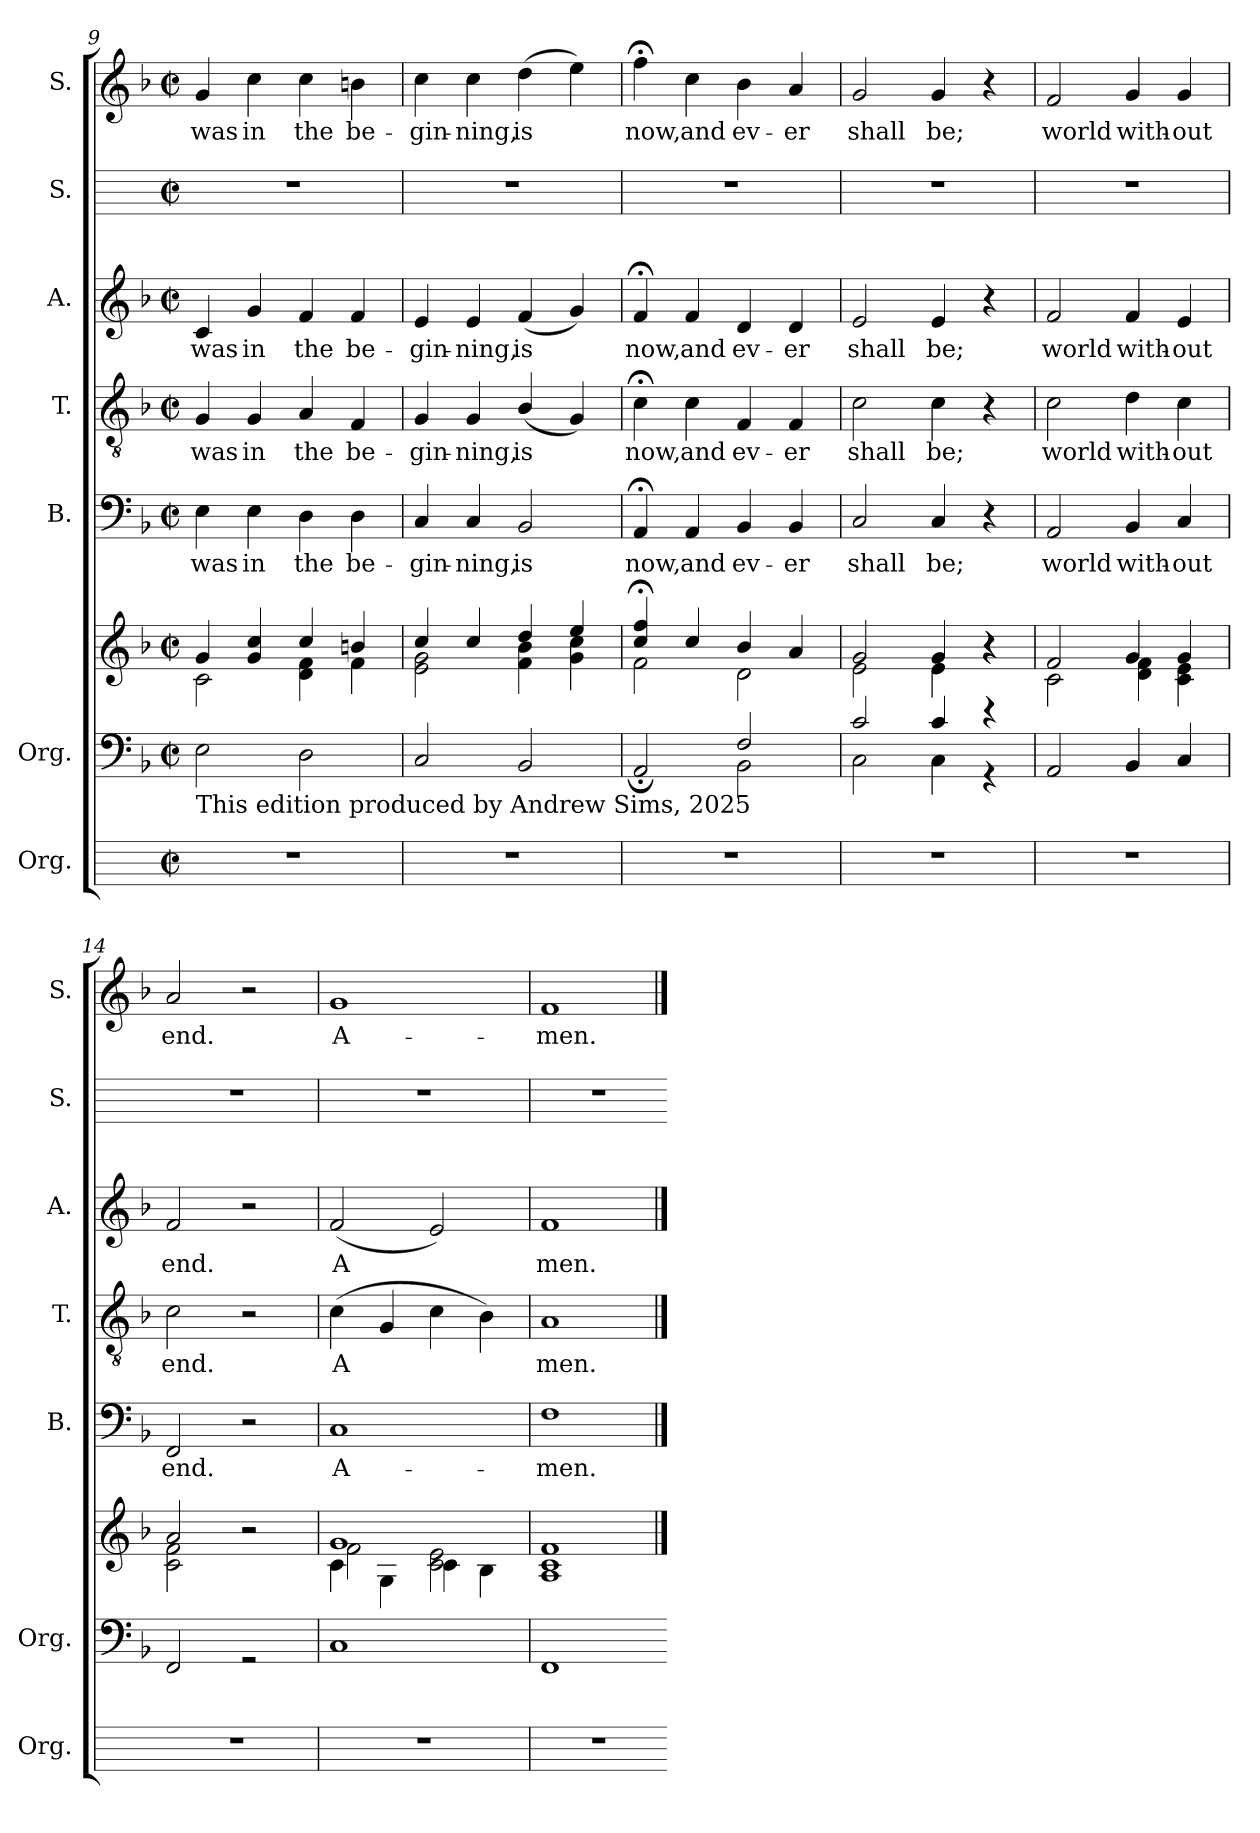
**kern	**kern	**kern	**kern	**text	**kern	**text	**kern	**text	**kern	**kern	**text
*part7	*part6	*part6	*part5	*part5	*part4	*part4	*part3	*part3	*part2	*part1	*part1
*staff8	*staff7	*staff6	*staff5	*staff5	*staff4	*staff4	*staff3	*staff3	*staff2	*staff1	*staff1
*I"Org.	*I"Org.	*	*I"B.	*	*I"T.	*	*I"A.	*	*I"S.	*I"S.	*
*I'Org.	*I'Org.	*	*I'B.	*	*I'T.	*	*I'A.	*	*I'S.	*I'S.	*
!!LO:LB:g=z
*	*clefF4	*clefG2	*clefF4	*	*clefGv2	*	*clefG2	*	*	*clefG2	*
*	*k[b-]	*k[b-]	*k[b-]	*	*k[b-]	*	*k[b-]	*	*	*k[b-]	*
*	*F:	*F:	*F:	*	*F:	*	*F:	*	*	*F:	*
*M2/2	*M2/2	*M2/2	*M2/2	*	*M2/2	*	*M2/2	*	*M2/2	*M2/2	*
*met(c|)	*met(c|)	*met(c|)	*met(c|)	*	*met(c|)	*	*met(c|)	*	*met(c|)	*met(c|)	*
=9	=9	=9	=9	=9	=9	=9	=9	=9	=9	=9	=9
*	*^	*^	*	*	*	*	*	*	*	*	*
*	*	*	*	*^	*	*	*	*	*	*	*	*	*
!	!LO:TX:b:t=This edition produced by Andrew Sims, 2025	!	!	!	!	!	!	!	!	!	!	!	!	!
!	!	!	!	!	!	!	!LO:LY:b	!	!LO:LY:b	!	!LO:LY:b	!	!	!LO:LY:b
1r	1ryy	2E\	4g/	2c\	1ryy	4E	was	4G	was	4c	was	1r	4g	was
!	!	!	!	!	!	!	!LO:LY:b	!	!LO:LY:b	!	!LO:LY:b	!	!	!LO:LY:b
.	.	.	4g/ 4cc/	.	.	4E	in	4G	in	4g	in	.	4cc	in
!	!	!	!	!	!	!	!LO:LY:b	!	!LO:LY:b	!	!LO:LY:b	!	!	!LO:LY:b
.	.	2D\	4cc/	4d\ 4f\	.	4D	the	4A	the	4f	the	.	4cc	the
!	!	!	!	!	!	!	!LO:LY:b	!	!LO:LY:b	!	!LO:LY:b	!	!	!LO:LY:b
.	.	.	4bn/	4f\	.	4D	be-	4F	be-	4f	be-	.	4bn	be-
=10	=10	=10	=10	=10	=10	=10	=10	=10	=10	=10	=10	=10	=10	=10
!	!	!	!	!	!	!	!LO:LY:b	!	!LO:LY:b	!	!LO:LY:b	!	!	!LO:LY:b
1r	1ryy	2C/	4cc/	2e\ 2g\	1ryy	4C	-gin-	4G	-gin-	4e	-gin-	1r	4cc	-gin-
!	!	!	!	!	!	!	!LO:LY:b	!	!LO:LY:b	!	!LO:LY:b	!	!	!LO:LY:b
.	.	.	4cc/	.	.	4C	-ning,	4G	-ning,	4e	-ning,	.	4cc	-ning,
!	!	!	!	!	!	!	!LO:LY:b	!	!LO:LY:b	!	!LO:LY:b	!	!	!LO:LY:b
.	.	2BB-/	4dd/	4f\ 4b-\	.	2BB-	is	(<4B-/	is	(<4f	is	.	(>4dd	is
.	.	.	4ee/	4g\ 4cc\	.	.	.	4G)	.	4g)	.	.	4ee)	.
=11	=11	=11	=11	=11	=11	=11	=11	=11	=11	=11	=11	=11	=11	=11
!	!	!	!	!	!	!	!LO:LY:b	!	!LO:LY:b	!	!LO:LY:b	!	!	!LO:LY:b
1r	2ryy	2AA;/	4cc/;< 4ff/;<	2f\	1ryy	4AA;<	now,	4c;<	now,	4f;<	now,	1r	4ff;<	now,
!	!	!	!	!	!	!	!LO:LY:b	!	!LO:LY:b	!	!LO:LY:b	!	!	!LO:LY:b
.	.	.	4cc/	.	.	4AA	and	4c	and	4f	and	.	4cc	and
!	!	!	!	!	!	!	!LO:LY:b	!	!LO:LY:b	!	!LO:LY:b	!	!	!LO:LY:b
.	2F/	2BB-\	4b-/	2d\	.	4BB-	ev-	4F	ev-	4d	ev-	.	4b-	ev-
!	!	!	!	!	!	!	!LO:LY:b	!	!LO:LY:b	!	!LO:LY:b	!	!	!LO:LY:b
.	.	.	4a/	.	.	4BB-	-er	4F	-er	4d	-er	.	4a	-er
=12	=12	=12	=12	=12	=12	=12	=12	=12	=12	=12	=12	=12	=12	=12
!	!	!	!	!	!	!	!LO:LY:b	!	!LO:LY:b	!	!LO:LY:b	!	!	!LO:LY:b
1r	2c/	2C\	2g/	2e\	1ryy	2C	shall	2c	shall	2e	shall	1r	2g	shall
!	!	!	!	!	!	!	!LO:LY:b	!	!LO:LY:b	!	!LO:LY:b	!	!	!LO:LY:b
.	4c/	4C\	4g/	4e\	.	4C	be;	4c	be;	4e	be;	.	4g	be;
.	4r	4r	4r	4r	.	4r	.	4r	.	4r	.	.	4r	.
=13	=13	=13	=13	=13	=13	=13	=13	=13	=13	=13	=13	=13	=13	=13
!	!	!	!	!	!	!	!LO:LY:b	!	!LO:LY:b	!	!LO:LY:b	!	!	!LO:LY:b
1r	1ryy	2AA/	2f/	2c\	1ryy	2AA	world	2c	world	2f	world	1r	2f	world
!	!	!	!	!	!	!	!LO:LY:b	!	!LO:LY:b	!	!LO:LY:b	!	!	!LO:LY:b
.	.	4BB-/	4g/	4d\ 4f\	.	4BB-	with-	4d	with-	4f	with-	.	4g	with-
!	!	!	!	!	!	!	!LO:LY:b	!	!LO:LY:b	!	!LO:LY:b	!	!	!LO:LY:b
.	.	4C/	4g/	4c\ 4e\	.	4C	-out	4c	-out	4e	-out	.	4g	-out
=14	=14	=14	=14	=14	=14	=14	=14	=14	=14	=14	=14	=14	=14	=14
!	!	!	!	!	!	!	!LO:LY:b	!	!LO:LY:b	!	!LO:LY:b	!	!	!LO:LY:b
1r	1ryy	2FF/	2a/	2c\ 2f\	1ryy	2FF	end.	2c	end.	2f	end.	1r	2a	end.
.	.	2r	2r	2r	.	2r	.	2r	.	2r	.	.	2r	.
=15	=15	=15	=15	=15	=15	=15	=15	=15	=15	=15	=15	=15	=15	=15
!	!	!	!	!	!	!	!LO:LY:b	!	!LO:LY:b	!	!LO:LY:b	!	!	!LO:LY:b
1r	1ryy	1C\	1g/	2f\	4c\	1C	A-	(>4c	A	(<2f	A	1r	1g	A-
.	.	.	.	.	4G\	.	.	4G	.	.	.	.	.	.
.	.	.	.	2c\ 2e\	4c\	.	.	4c	.	2e)	.	.	.	.
.	.	.	.	.	4B-\	.	.	4B-)	.	.	.	.	.	.
=16	=16	=16	=16	=16	=16	=16	=16	=16	=16	=16	=16	=16	=16	=16
!	!	!	!	!	!	!	!LO:LY:b	!	!LO:LY:b	!	!LO:LY:b	!	!	!LO:LY:b
1r	1ryy	1FF\	1f/	1A\ 1c\	1ryy	1F	-men.	1A	men.	1f	men.	1r	1f	-men.
*	*v	*v	*	*	*	*	*	*	*	*	*	*	*	*
*	*	*v	*v	*v	*	*	*	*	*	*	*	*	*
=	==	==	==	==	==	==	==	==	=	==	==
*-	*-	*-	*-	*-	*-	*-	*-	*-	*-	*-	*-
